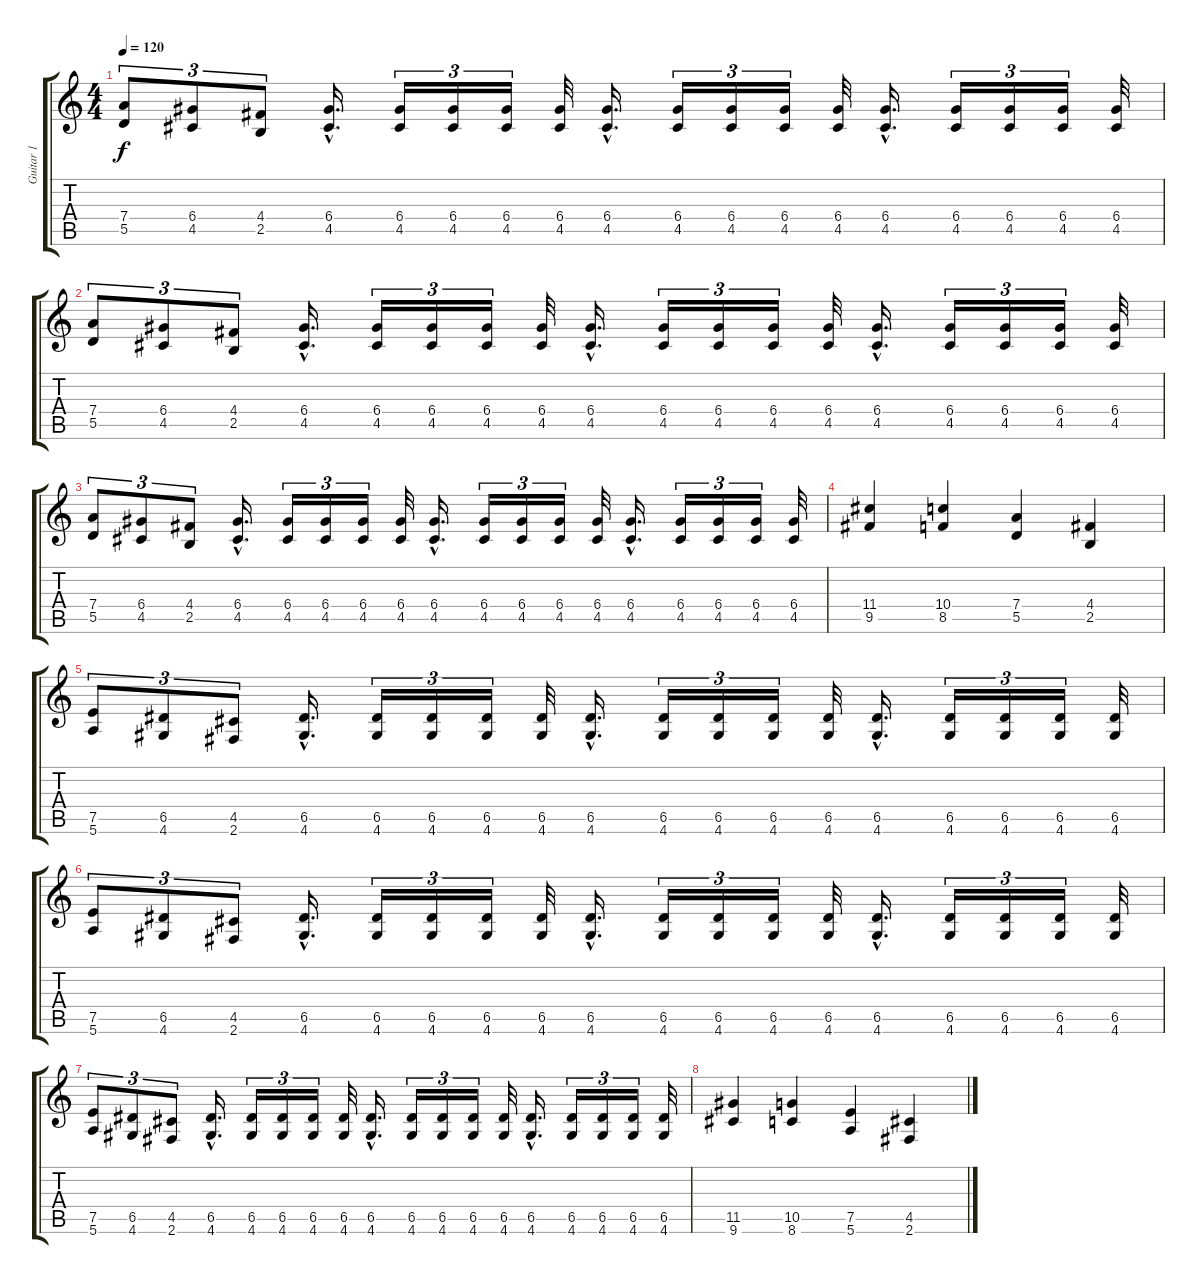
\track ("Guitar 1" "Guitar 1") {instrument distortionguitar}
\staff {score tabs}
\tuning (E4 B3 G3 D3 A2 E2) {hide}
\ts (4 4)
\tempo 120
\clef g2
\ks c
(7.4 5.5).8{tu (3 2) dy f} (6.4 4.5).8{tu (3 2)} (4.4 2.5).8{tu (3 2)} (6.4{hac} 4.5{hac}).16{d} (6.4 4.5).16{tu (3 2)} (6.4 4.5).16{tu (3 2)} (6.4 4.5).16{tu (3 2)} (6.4 4.5).32 (6.4{hac} 4.5{hac}).16{d} (6.4 4.5).16{tu (3 2)} (6.4 4.5).16{tu (3 2)} (6.4 4.5).16{tu (3 2)} (6.4 4.5).32 (6.4{hac} 4.5{hac}).16{d} (6.4 4.5).16{tu (3 2)} (6.4 4.5).16{tu (3 2)} (6.4 4.5).16{tu (3 2)} (6.4 4.5).32 |
(7.4 5.5).8{tu (3 2)} (6.4 4.5).8{tu (3 2)} (4.4 2.5).8{tu (3 2)} (6.4{hac} 4.5{hac}).16{d} (6.4 4.5).16{tu (3 2)} (6.4 4.5).16{tu (3 2)} (6.4 4.5).16{tu (3 2)} (6.4 4.5).32 (6.4{hac} 4.5{hac}).16{d} (6.4 4.5).16{tu (3 2)} (6.4 4.5).16{tu (3 2)} (6.4 4.5).16{tu (3 2)} (6.4 4.5).32 (6.4{hac} 4.5{hac}).16{d} (6.4 4.5).16{tu (3 2)} (6.4 4.5).16{tu (3 2)} (6.4 4.5).16{tu (3 2)} (6.4 4.5).32 |
(7.4 5.5).8{tu (3 2)} (6.4 4.5).8{tu (3 2)} (4.4 2.5).8{tu (3 2)} (6.4{hac} 4.5{hac}).16{d} (6.4 4.5).16{tu (3 2)} (6.4 4.5).16{tu (3 2)} (6.4 4.5).16{tu (3 2)} (6.4 4.5).32 (6.4{hac} 4.5{hac}).16{d} (6.4 4.5).16{tu (3 2)} (6.4 4.5).16{tu (3 2)} (6.4 4.5).16{tu (3 2)} (6.4 4.5).32 (6.4{hac} 4.5{hac}).16{d} (6.4 4.5).16{tu (3 2)} (6.4 4.5).16{tu (3 2)} (6.4 4.5).16{tu (3 2)} (6.4 4.5).32 |
(11.4 9.5).4 (10.4 8.5).4 (7.4 5.5).4 (4.4 2.5).4 |
(7.5 5.6).8{tu (3 2)} (6.5 4.6).8{tu (3 2)} (4.5 2.6).8{tu (3 2)} (6.5{hac} 4.6{hac}).16{d} (6.5 4.6).16{tu (3 2)} (6.5 4.6).16{tu (3 2)} (6.5 4.6).16{tu (3 2)} (6.5 4.6).32 (6.5{hac} 4.6{hac}).16{d} (6.5 4.6).16{tu (3 2)} (6.5 4.6).16{tu (3 2)} (6.5 4.6).16{tu (3 2)} (6.5 4.6).32 (6.5{hac} 4.6{hac}).16{d} (6.5 4.6).16{tu (3 2)} (6.5 4.6).16{tu (3 2)} (6.5 4.6).16{tu (3 2)} (6.5 4.6).32 |
(7.5 5.6).8{tu (3 2)} (6.5 4.6).8{tu (3 2)} (4.5 2.6).8{tu (3 2)} (6.5{hac} 4.6{hac}).16{d} (6.5 4.6).16{tu (3 2)} (6.5 4.6).16{tu (3 2)} (6.5 4.6).16{tu (3 2)} (6.5 4.6).32 (6.5{hac} 4.6{hac}).16{d} (6.5 4.6).16{tu (3 2)} (6.5 4.6).16{tu (3 2)} (6.5 4.6).16{tu (3 2)} (6.5 4.6).32 (6.5{hac} 4.6{hac}).16{d} (6.5 4.6).16{tu (3 2)} (6.5 4.6).16{tu (3 2)} (6.5 4.6).16{tu (3 2)} (6.5 4.6).32 |
(7.5 5.6).8{tu (3 2)} (6.5 4.6).8{tu (3 2)} (4.5 2.6).8{tu (3 2)} (6.5{hac} 4.6{hac}).16{d} (6.5 4.6).16{tu (3 2)} (6.5 4.6).16{tu (3 2)} (6.5 4.6).16{tu (3 2)} (6.5 4.6).32 (6.5{hac} 4.6{hac}).16{d} (6.5 4.6).16{tu (3 2)} (6.5 4.6).16{tu (3 2)} (6.5 4.6).16{tu (3 2)} (6.5 4.6).32 (6.5{hac} 4.6{hac}).16{d} (6.5 4.6).16{tu (3 2)} (6.5 4.6).16{tu (3 2)} (6.5 4.6).16{tu (3 2)} (6.5 4.6).32 |
(11.5 9.6).4 (10.5 8.6).4 (7.5 5.6).4 (4.5 2.6).4
